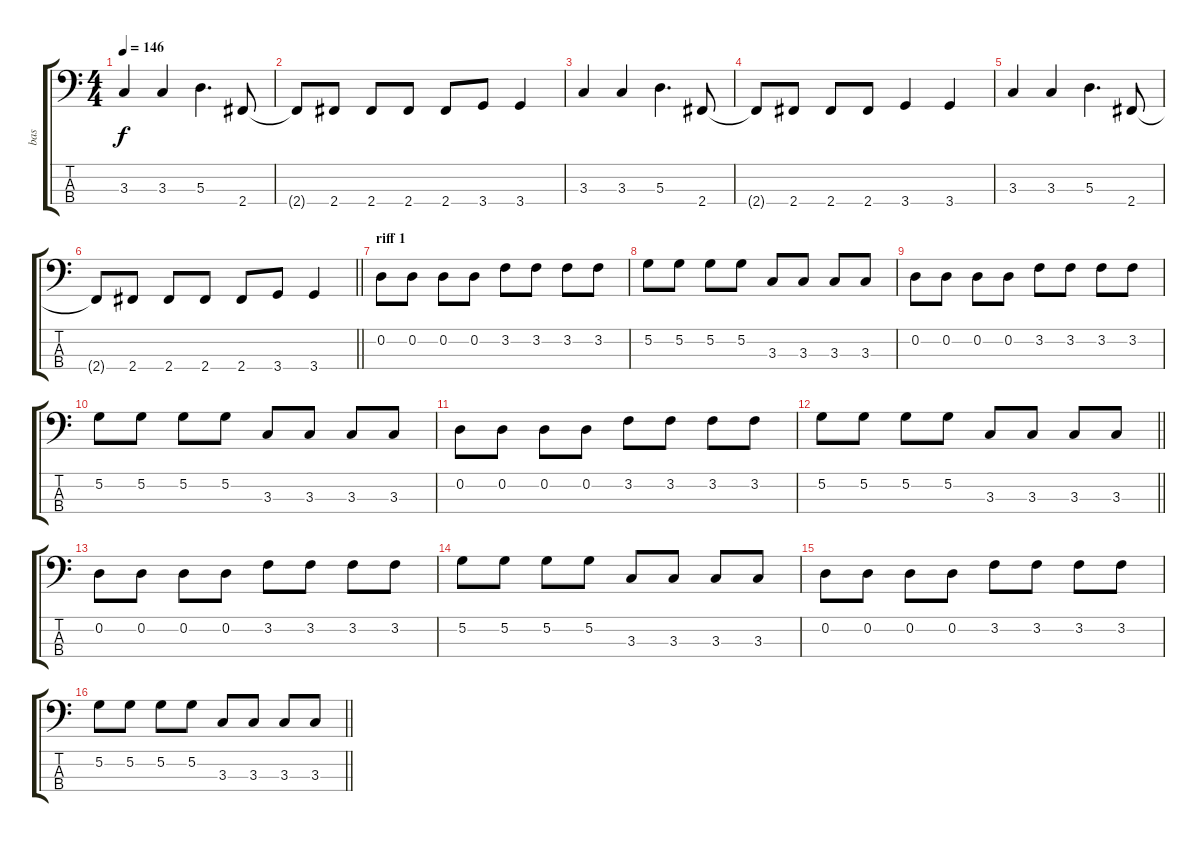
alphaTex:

\track ("bas" "bas") {instrument electricbasspick}
\staff {score tabs}
\tuning (G2 D2 A1 E1) {hide}
\ts (4 4)
\tempo 146
\clef f4
\ks c
3.3.4{dy f} 3.3.4 5.3.4{d} 2.4.8 |
2.4{t}.8 2.4.8 2.4.8 2.4.8 2.4.8 3.4.8 3.4.4 |
3.3.4 3.3.4 5.3.4{d} 2.4.8 |
2.4{t}.8 2.4.8 2.4.8 2.4.8 3.4.4 3.4.4 |
3.3.4 3.3.4 5.3.4{d} 2.4.8 |
\barLineRight lightlight
2.4{t}.8 2.4.8 2.4.8 2.4.8 2.4.8 3.4.8 3.4.4 |
\section ("" "riff 1")
0.2.8 0.2.8 0.2.8 0.2.8 3.2.8 3.2.8 3.2.8 3.2.8 |
5.2.8 5.2.8 5.2.8 5.2.8 3.3.8 3.3.8 3.3.8 3.3.8 |
0.2.8 0.2.8 0.2.8 0.2.8 3.2.8 3.2.8 3.2.8 3.2.8 |
5.2.8 5.2.8 5.2.8 5.2.8 3.3.8 3.3.8 3.3.8 3.3.8 |
0.2.8 0.2.8 0.2.8 0.2.8 3.2.8 3.2.8 3.2.8 3.2.8 |
\barLineRight lightlight
5.2.8 5.2.8 5.2.8 5.2.8 3.3.8 3.3.8 3.3.8 3.3.8 |
0.2.8 0.2.8 0.2.8 0.2.8 3.2.8 3.2.8 3.2.8 3.2.8 |
5.2.8 5.2.8 5.2.8 5.2.8 3.3.8 3.3.8 3.3.8 3.3.8 |
0.2.8 0.2.8 0.2.8 0.2.8 3.2.8 3.2.8 3.2.8 3.2.8 |
\barLineRight lightlight
5.2.8 5.2.8 5.2.8 5.2.8 3.3.8 3.3.8 3.3.8 3.3.8
